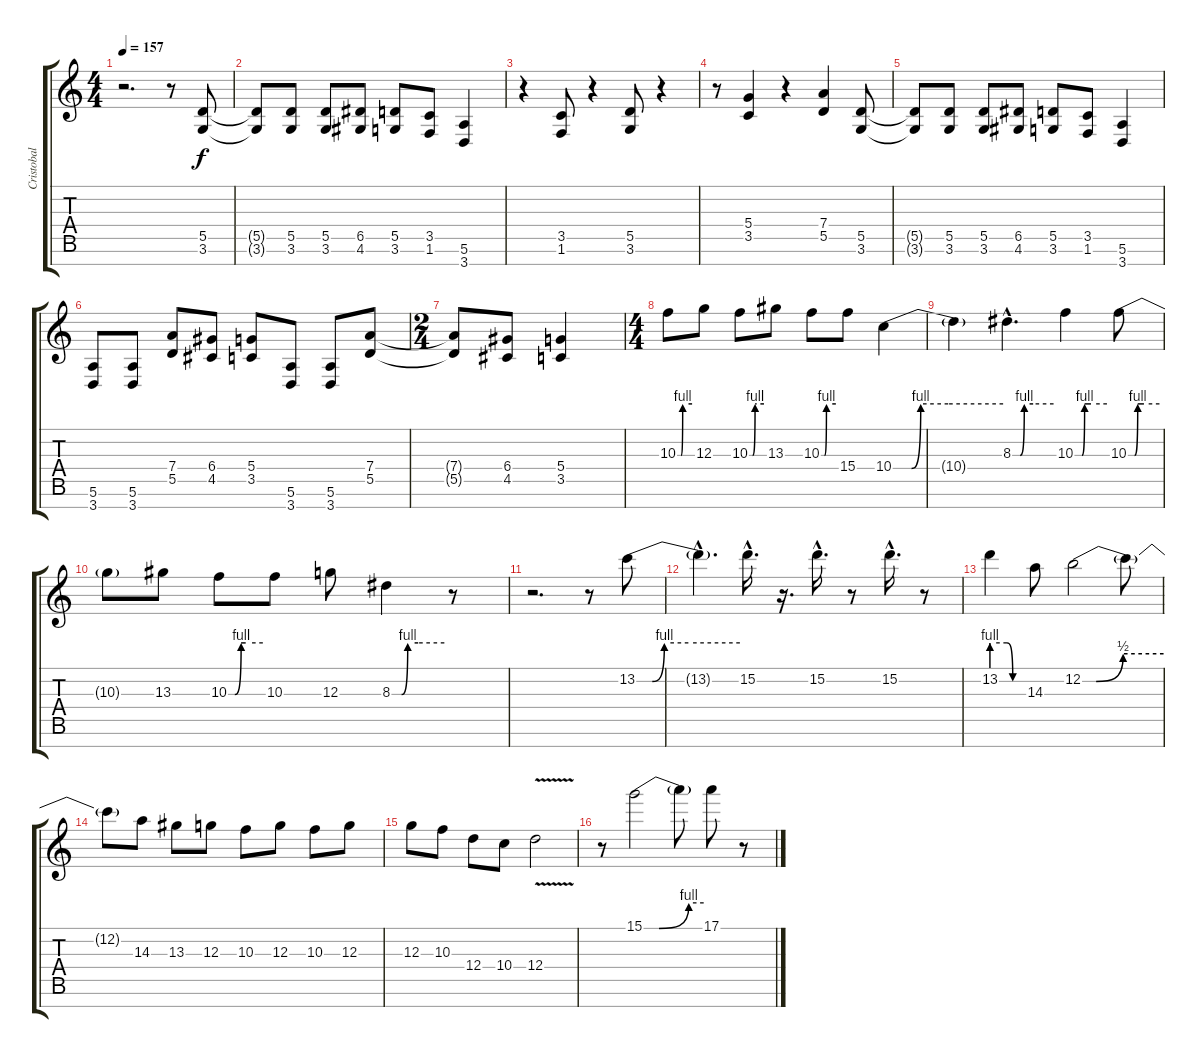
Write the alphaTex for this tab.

\track ("Cristobal" "Cristobal") {instrument distortionguitar}
\staff {score tabs}
\tuning (E4 B3 G3 D3 A2 E2 B1) {hide}
\ts (4 4)
\tempo 157
\clef g2
\ks c
r.2{d dy f} r.8 (5.5 3.6).8 |
(5.5{t} 3.6{t}).8 (5.5 3.6).8 (5.5 3.6).8 (6.5 4.6).8 (5.5 3.6).8 (3.5 1.6).8 (5.6 3.7).4 |
r.4 (3.5 1.6).8 r.4 (5.5 3.6).8 r.4 |
r.8 (5.4 3.5).4 r.4 (7.4 5.5).4 (5.5 3.6).8 |
(5.5{t} 3.6{t}).8 (5.5 3.6).8 (5.5 3.6).8 (6.5 4.6).8 (5.5 3.6).8 (3.5 1.6).8 (5.6 3.7).4 |
(5.6 3.7).8 (5.6 3.7).8 (7.4 5.5).8 (6.4 4.5).8 (5.4 3.5).8 (5.6 3.7).8 (5.6 3.7).8 (7.4 5.5).8 |
\ts (2 4)
(7.4{t} 5.5{t}).8 (6.4 4.5).8 (5.4 3.5).4 |
\ts (4 4)
10.3{be (custom 0 0 14 0 21 4 60 4)}.8{volume 13} 12.3.8 10.3{be (custom 0 0 13 0 23 4 30 4 60 4)}.8 13.3.8 10.3{be (custom 0 0 13 0 21 4 60 4)}.8 15.4.8 10.4{be (custom 0 0 10 0 15 4 30 4 60 4)}.4 |
10.4{t}.4 8.3{be (custom 0 0 11 0 17 4 30 4 60 4) hac}.4{d} 10.3{be (custom 0 0 13 0 18 4 30 4 60 4)}.4 10.3{be (custom 0 0 12 0 18 4 30 4 60 4)}.8 |
10.3{t}.8 13.3.8 10.3{be (custom 0 0 11 0 22 4 30 4 60 4)}.8 10.3.8 12.3.8 8.3{be (custom 0 0 11 0 18 4 30 4 60 4)}.4 r.8 |
r.2{d} r.8 13.2{be (custom 0 0 9 0 16 4 30 4 60 4)}.8 |
13.2{hac t}.4{d} 15.2{hac}.16{d} r.16{d} 15.2{hac}.16{d} r.8 15.2{hac}.16{d} r.8 |
13.2{be (custom 0 4 29 4 40 0 60 0)}.4 14.3.8 12.2{be (custom 0 0 10 0 30 2 60 2)}.2 12.2{t}.8 |
12.2{t}.8 14.3.8 13.3.8 12.3.8 10.3.8 12.3.8 10.3.8 12.3.8 |
12.3.8 10.3.8 12.4.8 10.4.8 12.4{v}.2 |
r.8 15.1{be (custom 0 0 15 0 45 4 60 4)}.2 15.1{t}.8 17.1.8 r.8
